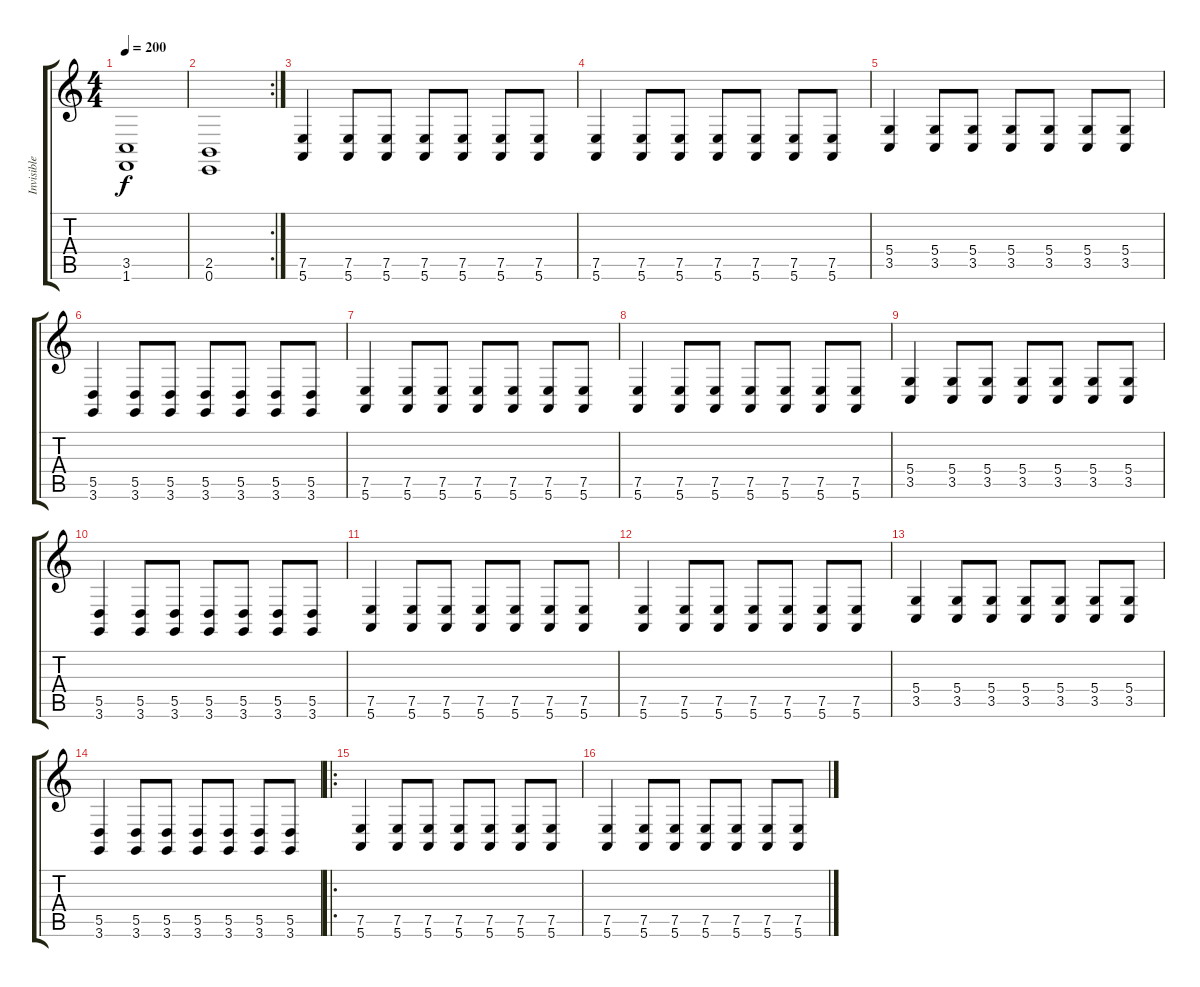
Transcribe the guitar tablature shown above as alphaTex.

\track ("Invisible Man" "Invisible ") {instrument pad3polysynth}
\staff {score tabs}
\tuning (E4 B3 G3 D3 A2 E2) {hide}
\ts (4 4)
\tempo 200
\clef g2
\ks c
(3.5 1.6).1{dy f} |
\rc 2
(2.5 0.6).1 |
(7.5 5.6).4 (7.5 5.6).8 (7.5 5.6).8 (7.5 5.6).8 (7.5 5.6).8 (7.5 5.6).8 (7.5 5.6).8 |
(7.5 5.6).4 (7.5 5.6).8 (7.5 5.6).8 (7.5 5.6).8 (7.5 5.6).8 (7.5 5.6).8 (7.5 5.6).8 |
(5.4 3.5).4 (5.4 3.5).8 (5.4 3.5).8 (5.4 3.5).8 (5.4 3.5).8 (5.4 3.5).8 (5.4 3.5).8 |
(5.5 3.6).4 (5.5 3.6).8 (5.5 3.6).8 (5.5 3.6).8 (5.5 3.6).8 (5.5 3.6).8 (5.5 3.6).8 |
(7.5 5.6).4 (7.5 5.6).8 (7.5 5.6).8 (7.5 5.6).8 (7.5 5.6).8 (7.5 5.6).8 (7.5 5.6).8 |
(7.5 5.6).4 (7.5 5.6).8 (7.5 5.6).8 (7.5 5.6).8 (7.5 5.6).8 (7.5 5.6).8 (7.5 5.6).8 |
(5.4 3.5).4 (5.4 3.5).8 (5.4 3.5).8 (5.4 3.5).8 (5.4 3.5).8 (5.4 3.5).8 (5.4 3.5).8 |
(5.5 3.6).4 (5.5 3.6).8 (5.5 3.6).8 (5.5 3.6).8 (5.5 3.6).8 (5.5 3.6).8 (5.5 3.6).8 |
(7.5 5.6).4 (7.5 5.6).8 (7.5 5.6).8 (7.5 5.6).8 (7.5 5.6).8 (7.5 5.6).8 (7.5 5.6).8 |
(7.5 5.6).4 (7.5 5.6).8 (7.5 5.6).8 (7.5 5.6).8 (7.5 5.6).8 (7.5 5.6).8 (7.5 5.6).8 |
(5.4 3.5).4 (5.4 3.5).8 (5.4 3.5).8 (5.4 3.5).8 (5.4 3.5).8 (5.4 3.5).8 (5.4 3.5).8 |
(5.5 3.6).4 (5.5 3.6).8 (5.5 3.6).8 (5.5 3.6).8 (5.5 3.6).8 (5.5 3.6).8 (5.5 3.6).8 |
\ro
(7.5 5.6).4 (7.5 5.6).8 (7.5 5.6).8 (7.5 5.6).8 (7.5 5.6).8 (7.5 5.6).8 (7.5 5.6).8 |
(7.5 5.6).4 (7.5 5.6).8 (7.5 5.6).8 (7.5 5.6).8 (7.5 5.6).8 (7.5 5.6).8 (7.5 5.6).8
